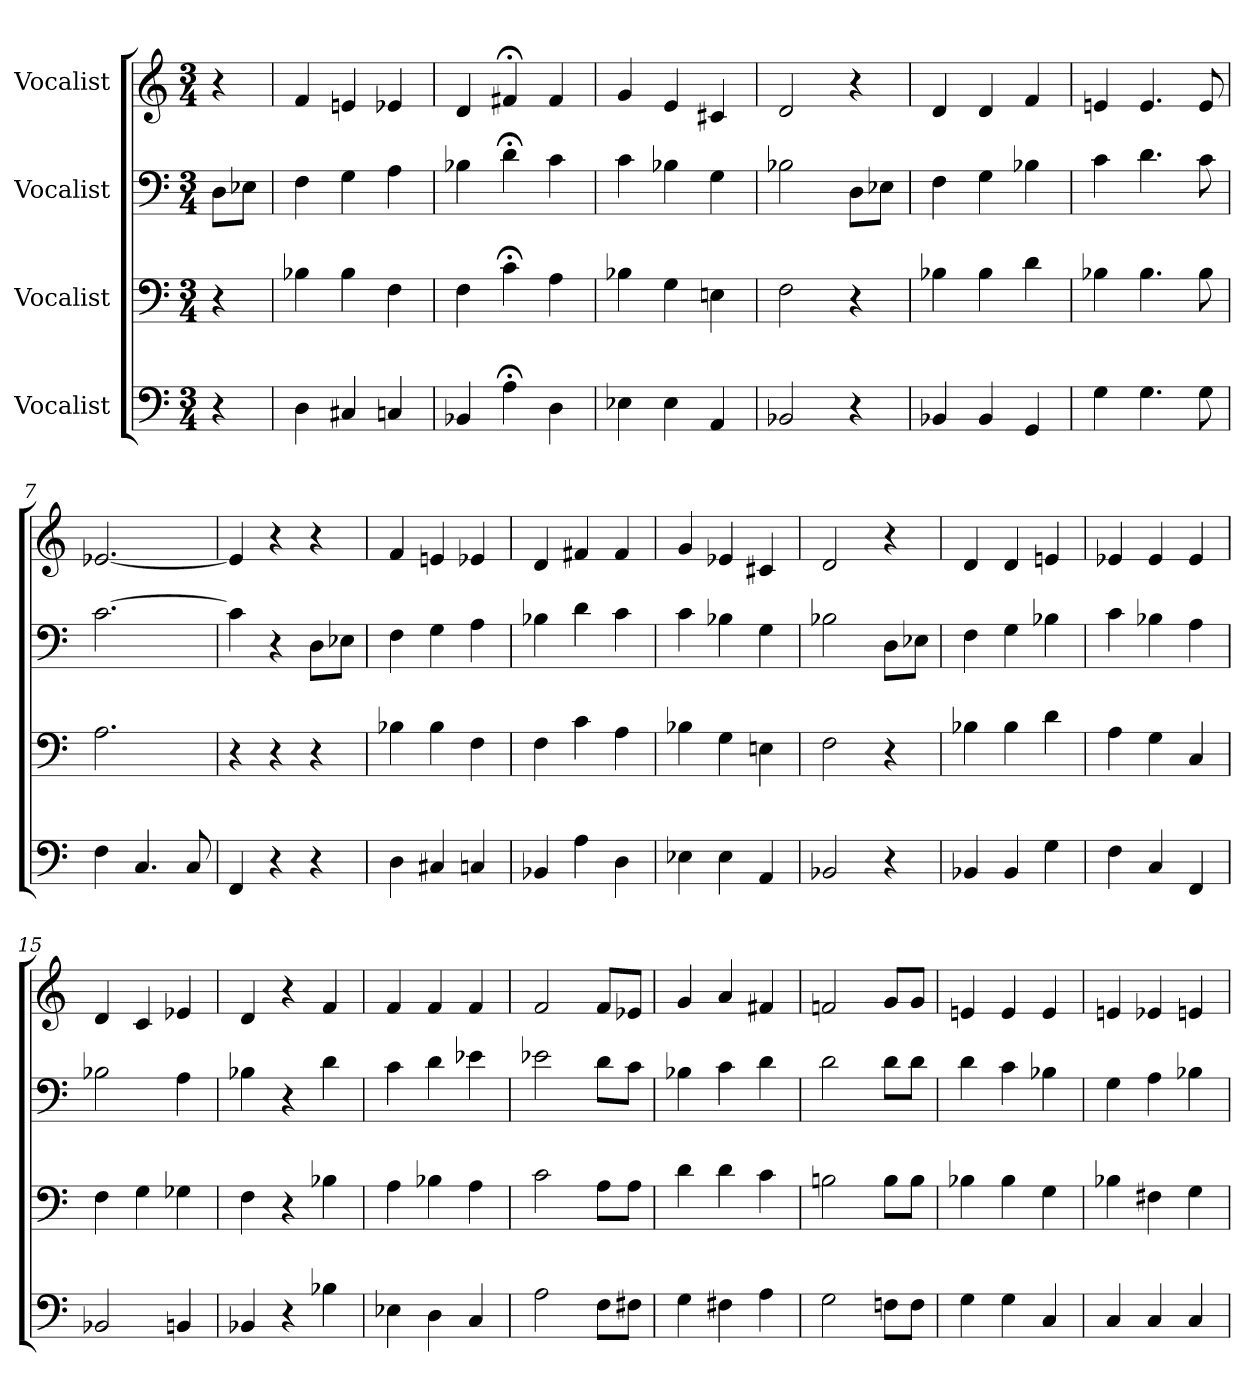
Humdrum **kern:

**kern	**kern	**kern	**kern
*part4	*part3	*part2	*part1
*staff4	*staff3	*staff2	*staff1
*I"Vocalist	*I"Vocalist	*I"Vocalist	*I"Vocalist
*M3/4	*M3/4	*M3/4	*M3/4
=	=	=	=
4r	4r	8DL	4r
.	.	8E-XJ	.
=1	=1	=1	=1
4D	4B-X	4F	4f
4C#X	4B-	4G	4en
4Cn	4F	4A	4e-X
=2	=2	=2	=2
4BB-X	4F	4B-X	4d
4A;<	4c;<	4d;<	4f#X;<
4D	4A	4c	4f#
=3	=3	=3	=3
4E-X	4B-X	4c	4g
4E-	4G	4B-X	4e
4AA	4En	4G	4c#X
=4	=4	=4	=4
2BB-X	2F	2B-X	2d
4r	4r	8DL	4r
.	.	8E-XJ	.
=5	=5	=5	=5
4BB-X	4B-X	4F	4d
4BB-	4B-	4G	4d
4GG	4d	4B-X	4f
=6	=6	=6	=6
4G	4B-X	4c	4en
4.G	4.B-	4.d	4.e
8G	8B-	8c	8e
=7	=7	=7	=7
4F	2.A	[2.c	[2.e-X
4.C	.	.	.
8C	.	.	.
=8	=8	=8	=8
4FF	4r	4c]	4e-]
4r	4r	4r	4r
4r	4r	8DL	4r
.	.	8E-XJ	.
=9	=9	=9	=9
4D	4B-X	4F	4f
4C#X	4B-	4G	4en
4Cn	4F	4A	4e-X
=10	=10	=10	=10
4BB-X	4F	4B-X	4d
4A	4c	4d	4f#X
4D	4A	4c	4f#
=11	=11	=11	=11
4E-X	4B-X	4c	4g
4E-	4G	4B-X	4e-X
4AA	4En	4G	4c#X
=12	=12	=12	=12
2BB-X	2F	2B-X	2d
4r	4r	8DL	4r
.	.	8E-XJ	.
=13	=13	=13	=13
4BB-X	4B-X	4F	4d
4BB-	4B-	4G	4d
4G	4d	4B-X	4en
=14	=14	=14	=14
4F	4A	4c	4e-X
4C	4G	4B-X	4e-
4FF	4C	4A	4e-
=15	=15	=15	=15
2BB-X	4F	2B-X	4d
.	4G	.	4c
4BBn	4G-X	4A	4e-X
=16	=16	=16	=16
4BB-X	4F	4B-X	4d
4r	4r	4r	4r
4B-X	4B-X	4d	4f
=17	=17	=17	=17
4E-X	4A	4c	4f
4D	4B-X	4d	4f
4C	4A	4e-X	4f
=18	=18	=18	=18
2A	2c	2e-X	2f
8FL	8AL	8dL	8fL
8F#XJ	8AJ	8cJ	8e-XJ
=19	=19	=19	=19
4G	4d	4B-X	4g
4F#X	4d	4c	4a
4A	4c	4d	4f#X
=20	=20	=20	=20
2G	2Bn	2d	2fn
8FnL	8BL	8dL	8gL
8FJ	8BJ	8dJ	8gJ
=21	=21	=21	=21
4G	4B-X	4d	4en
4G	4B-	4c	4e
4C	4G	4B-X	4e
=22	=22	=22	=22
4C	4B-X	4G	4en
4C	4F#X	4A	4e-X
4C	4G	4B-X	4en
=	=	=	=
*-	*-	*-	*-
